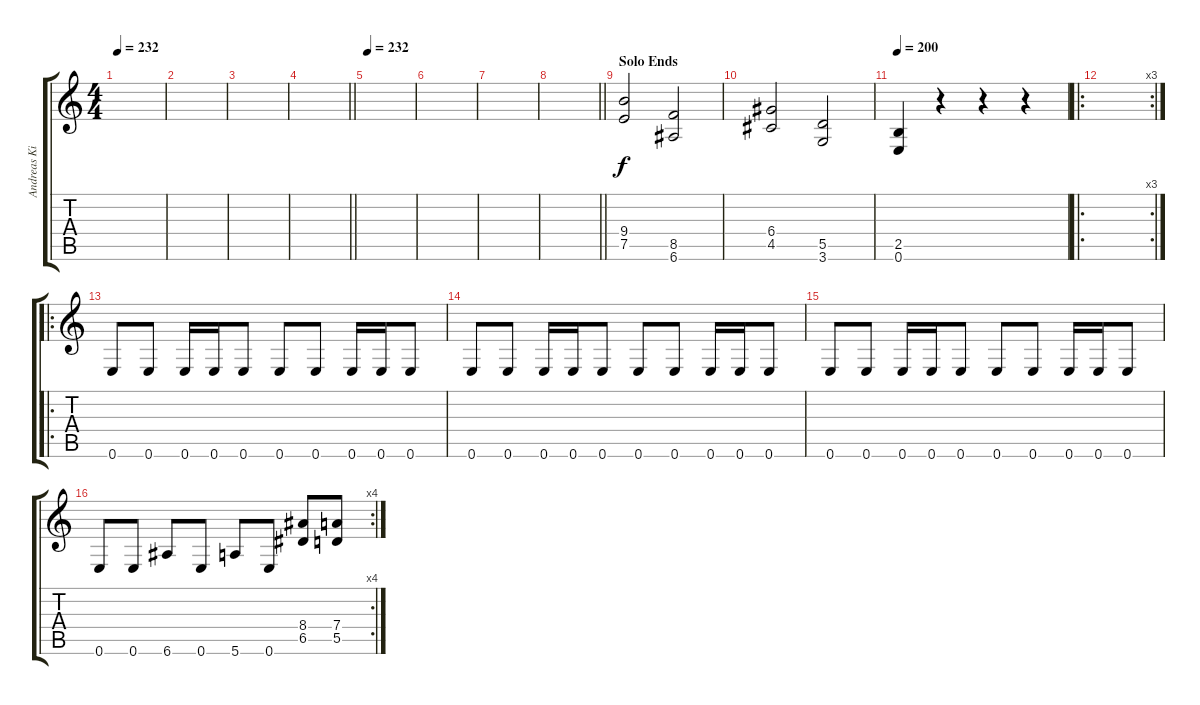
\track ("Andreas Kisser" "Andreas Ki") {instrument distortionguitar}
\staff {score tabs}
\tuning (E4 B3 G3 D3 A2 E2) {hide}
\ts (4 4)
\tempo 232
\clef g2
\ks c
|
|
|
\barLineRight lightlight
|
\tempo 232
|
|
|
\barLineRight lightlight
|
\section ("" "Solo Ends")
(9.4 7.5).2 (8.5 6.6).2 |
(6.4 4.5).2 (5.5 3.6).2 |
\tempo 200
(2.5 0.6).4 r.4 r.4 r.4 |
\ro
\rc 3
|
\ro
0.6.8 0.6.8 0.6.16 0.6.16 0.6.8 0.6.8 0.6.8 0.6.16 0.6.16 0.6.8 |
0.6.8 0.6.8 0.6.16 0.6.16 0.6.8 0.6.8 0.6.8 0.6.16 0.6.16 0.6.8 |
0.6.8 0.6.8 0.6.16 0.6.16 0.6.8 0.6.8 0.6.8 0.6.16 0.6.16 0.6.8 |
\rc 4
0.6.8 0.6.8 6.6.8 0.6.8 5.6.8 0.6.8 (8.4 6.5).8 (7.4 5.5).8
